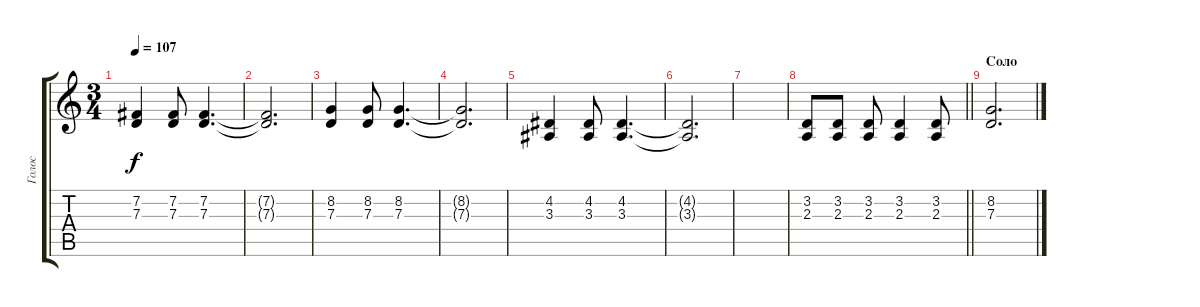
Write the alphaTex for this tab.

\track ("Голос" "Голос") {instrument tenorsax}
\staff {score tabs}
\tuning (E4 B3 G3 D3 A2 E2) {hide}
\ts (3 4)
\tempo 107
\clef g2
\ks c
(7.2 7.3).4{dy f} (7.2 7.3).8 (7.2 7.3).4{d} |
(7.2{t} 7.3{t}).2{d} |
(8.2 7.3).4 (8.2 7.3).8 (8.2 7.3).4{d} |
(8.2{t} 7.3{t}).2{d} |
(4.2 3.3).4 (4.2 3.3).8 (4.2 3.3).4{d} |
(4.2{t} 3.3{t}).2{d} |
|
\barLineRight lightlight
(3.2 2.3).8 (3.2 2.3).8 (3.2 2.3).8 (3.2 2.3).4 (3.2 2.3).8 |
\section ("" "Соло")
(8.2 7.3).2{d}
